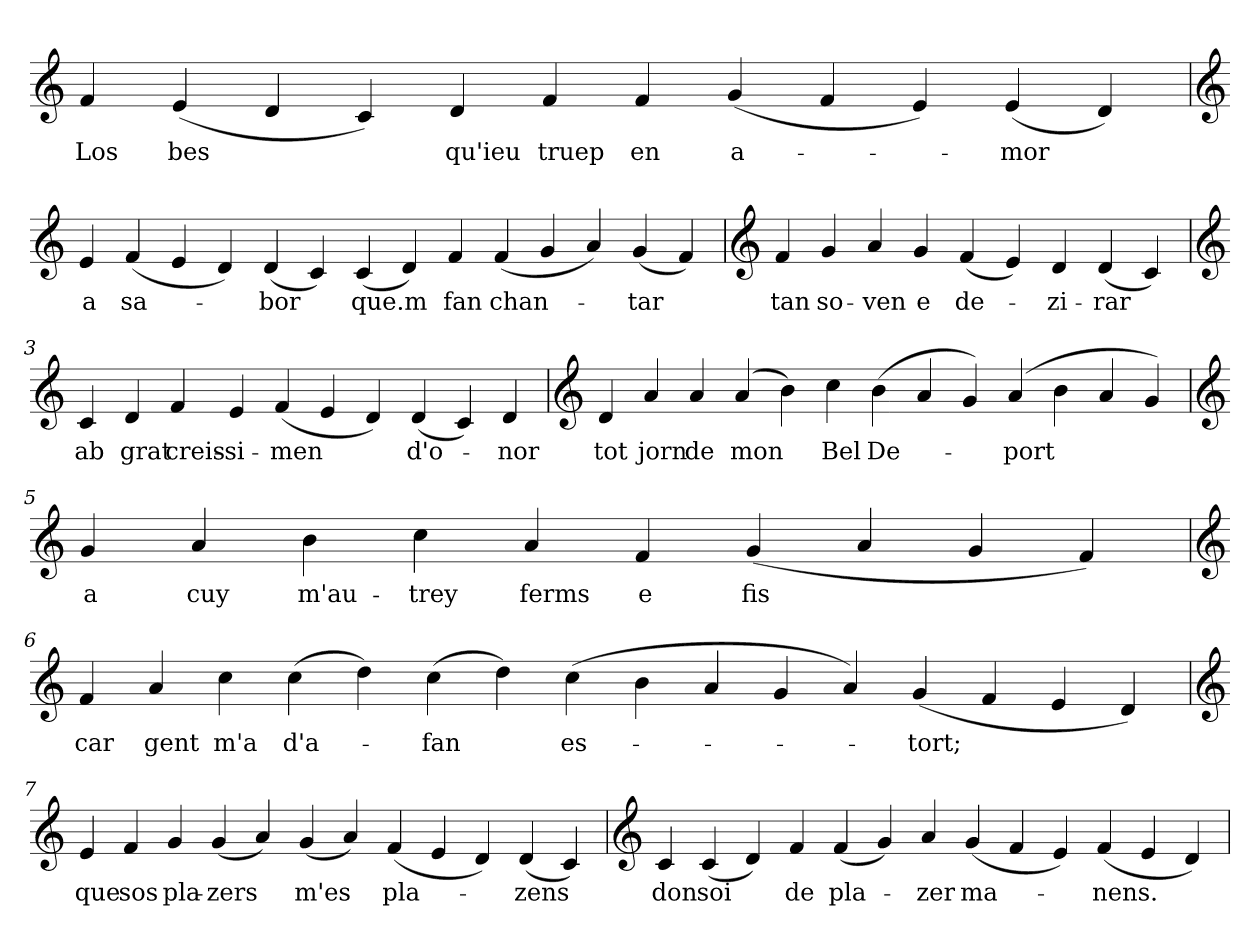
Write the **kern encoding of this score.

**kern	**text
*part1	*part1
*staff1	*staff1
*clefG2	*
=	=
4f	Los
(4e	bes
4d	.
4c)	.
4d	qu'ieu
4f	truep
4f	en
(4g	a-
4f	.
4e)	.
(4e	-mor
4d)	.
=1	=1
*clefG2	*
4e	a
(4f	sa-
4e	.
4d)	.
(4d	-bor
4c)	.
(4c	que.m
4d)	.
4f	fan
(4f	chan-
4g	.
4a)	.
(4g	-tar
4f)	.
=2	=2
*clefG2	*
4f	tan
4g	so-
4a	-ven
4g	e
(4f	de-
4e)	.
4d	-zi-
(4d	-rar
4c)	.
=3	=3
*clefG2	*
4c	ab
4d	grat
4f	creis-
4e	-si-
(4f	-men
4e	.
4d)	.
(4d	d'o-
4c)	.
4d	-nor
=4	=4
*clefG2	*
4d	tot
4a	jorn
4a	de
(4a	mon
4b)	.
4cc	Bel
(4b	De-
4a	.
4g)	.
(4a	-port
4b	.
4a	.
4g)	.
=5	=5
*clefG2	*
4g	a
4a	cuy
4b	m'au-
4cc	-trey
4a	ferms
4f	e
(4g	fis
4a	.
4g	.
4f)	.
=6	=6
*clefG2	*
4f	car
4a	gent
4cc	m'a
(4cc	d'a-
4dd)	.
(4cc	-fan
4dd)	.
(4cc	es-
4b	.
4a	.
4g	.
4a)	.
(4g	-tort;
4f	.
4e	.
4d)	.
=7	=7
*clefG2	*
4e	que
4f	sos
4g	pla-
(4g	-zers
4a)	.
(4g	m'es
4a)	.
(4f	pla-
4e	.
4d)	.
(4d	-zens
4c)	.
=8	=8
*clefG2	*
4c	don
(4c	soi
4d)	.
4f	de
(4f	pla-
4g)	.
4a	-zer
(4g	ma-
4f	.
4e)	.
(4f	-nens.
4e	.
4d)	.
=	=
*-	*-
